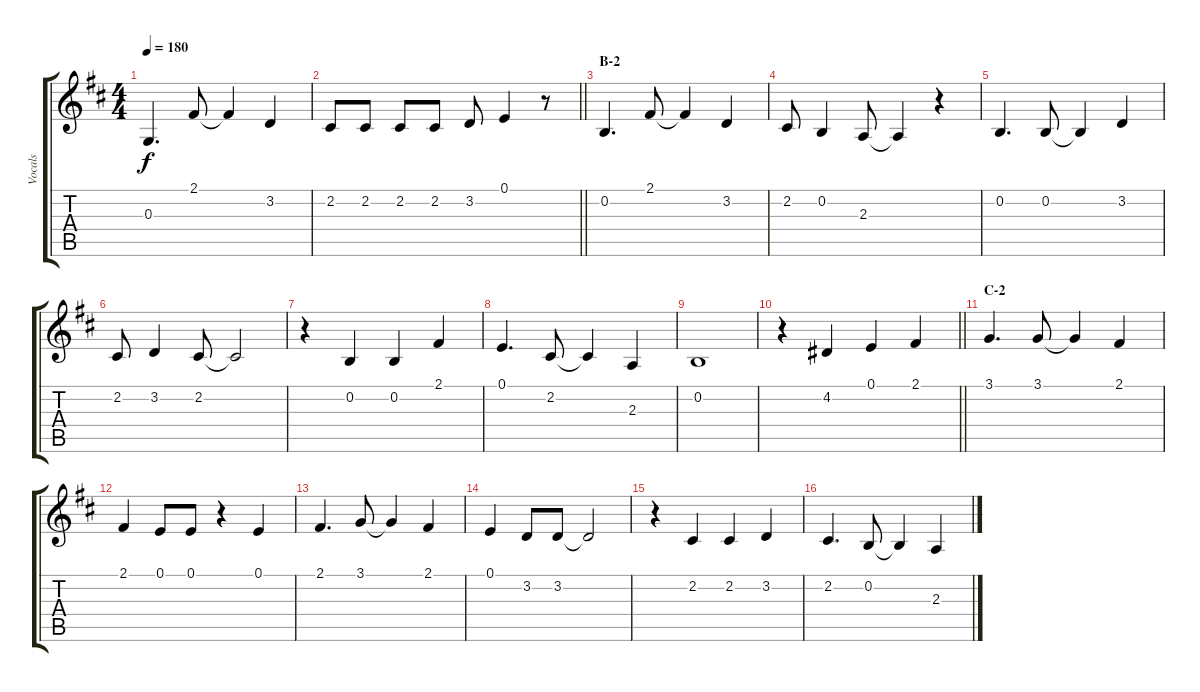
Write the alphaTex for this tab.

\track ("Vocals" "Vocals") {instrument voiceoohs}
\staff {score tabs}
\tuning (E4 B3 G3 D3 A2 E2) {hide}
\ts (4 4)
\tempo 180
\clef g2
\ks d
0.3.4{d dy f} 2.1.8 2.1{t}.4 3.2.4 |
\barLineRight lightlight
2.2.8 2.2.8 2.2.8 2.2.8 3.2.8 0.1.4 r.8 |
\section ("" "B-2")
0.2.4{d} 2.1.8 2.1{t}.4 3.2.4 |
2.2.8 0.2.4 2.3.8 2.3{t}.4 r.4 |
0.2.4{d} 0.2.8 0.2{t}.4 3.2.4 |
2.2.8 3.2.4 2.2.8 2.2{t}.2 |
r.4 0.2.4 0.2.4 2.1.4 |
0.1.4{d} 2.2.8 2.2{t}.4 2.3.4 |
0.2.1 |
\barLineRight lightlight
r.4 4.2.4 0.1.4 2.1.4 |
\section ("" "C-2")
3.1.4{d} 3.1.8 3.1{t}.4 2.1.4 |
2.1.4 0.1.8 0.1.8 r.4 0.1.4 |
2.1.4{d} 3.1.8 3.1{t}.4 2.1.4 |
0.1.4 3.2.8 3.2.8 3.2{t}.2 |
r.4 2.2.4 2.2.4 3.2.4 |
2.2.4{d} 0.2.8 0.2{t}.4 2.3.4
